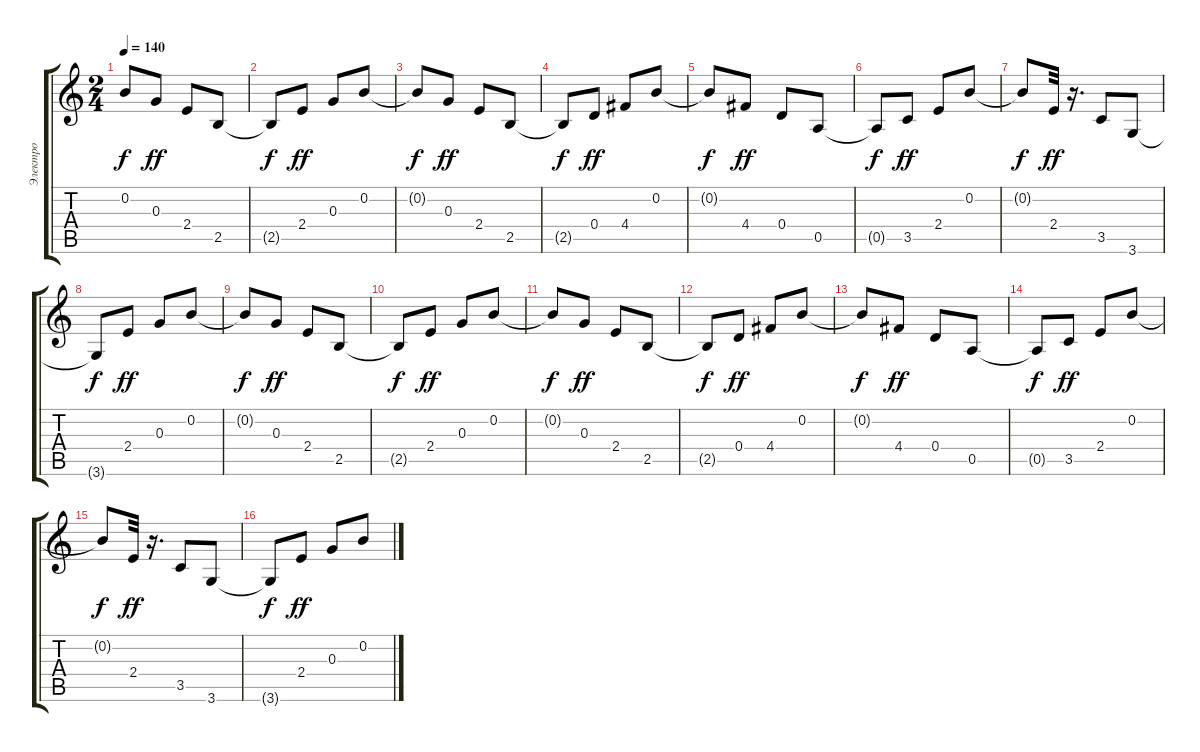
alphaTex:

\track ("Электро" "Электро") {instrument electricguitarclean}
\staff {score tabs}
\tuning (E4 B3 G3 D3 A2 E2) {hide}
\ts (2 4)
\tempo 140
\clef g2
\ks c
0.2{t}.8{dy f} 0.3.8{dy ff} 2.4.8 2.5.8 |
2.5{t}.8{dy f} 2.4.8{dy ff} 0.3.8 0.2.8 |
0.2{t}.8{dy f} 0.3.8{dy ff} 2.4.8 2.5.8 |
2.5{t}.8{dy f} 0.4.8{dy ff} 4.4.8 0.2.8 |
0.2{t}.8{dy f} 4.4.8{dy ff} 0.4.8 0.5.8 |
0.5{t}.8{dy f} 3.5.8{dy ff} 2.4.8 0.2.8 |
0.2{t}.8{dy f} 2.4.32{dy ff} r.16{d} 3.5.8 3.6.8 |
3.6{t}.8{dy f} 2.4.8{dy ff} 0.3.8 0.2.8 |
0.2{t}.8{dy f} 0.3.8{dy ff} 2.4.8 2.5.8 |
2.5{t}.8{dy f} 2.4.8{dy ff} 0.3.8 0.2.8 |
0.2{t}.8{dy f} 0.3.8{dy ff} 2.4.8 2.5.8 |
2.5{t}.8{dy f} 0.4.8{dy ff} 4.4.8 0.2.8 |
0.2{t}.8{dy f} 4.4.8{dy ff} 0.4.8 0.5.8 |
0.5{t}.8{dy f} 3.5.8{dy ff} 2.4.8 0.2.8 |
0.2{t}.8{dy f} 2.4.32{dy ff} r.16{d} 3.5.8 3.6.8 |
3.6{t}.8{dy f} 2.4.8{dy ff} 0.3.8 0.2.8
